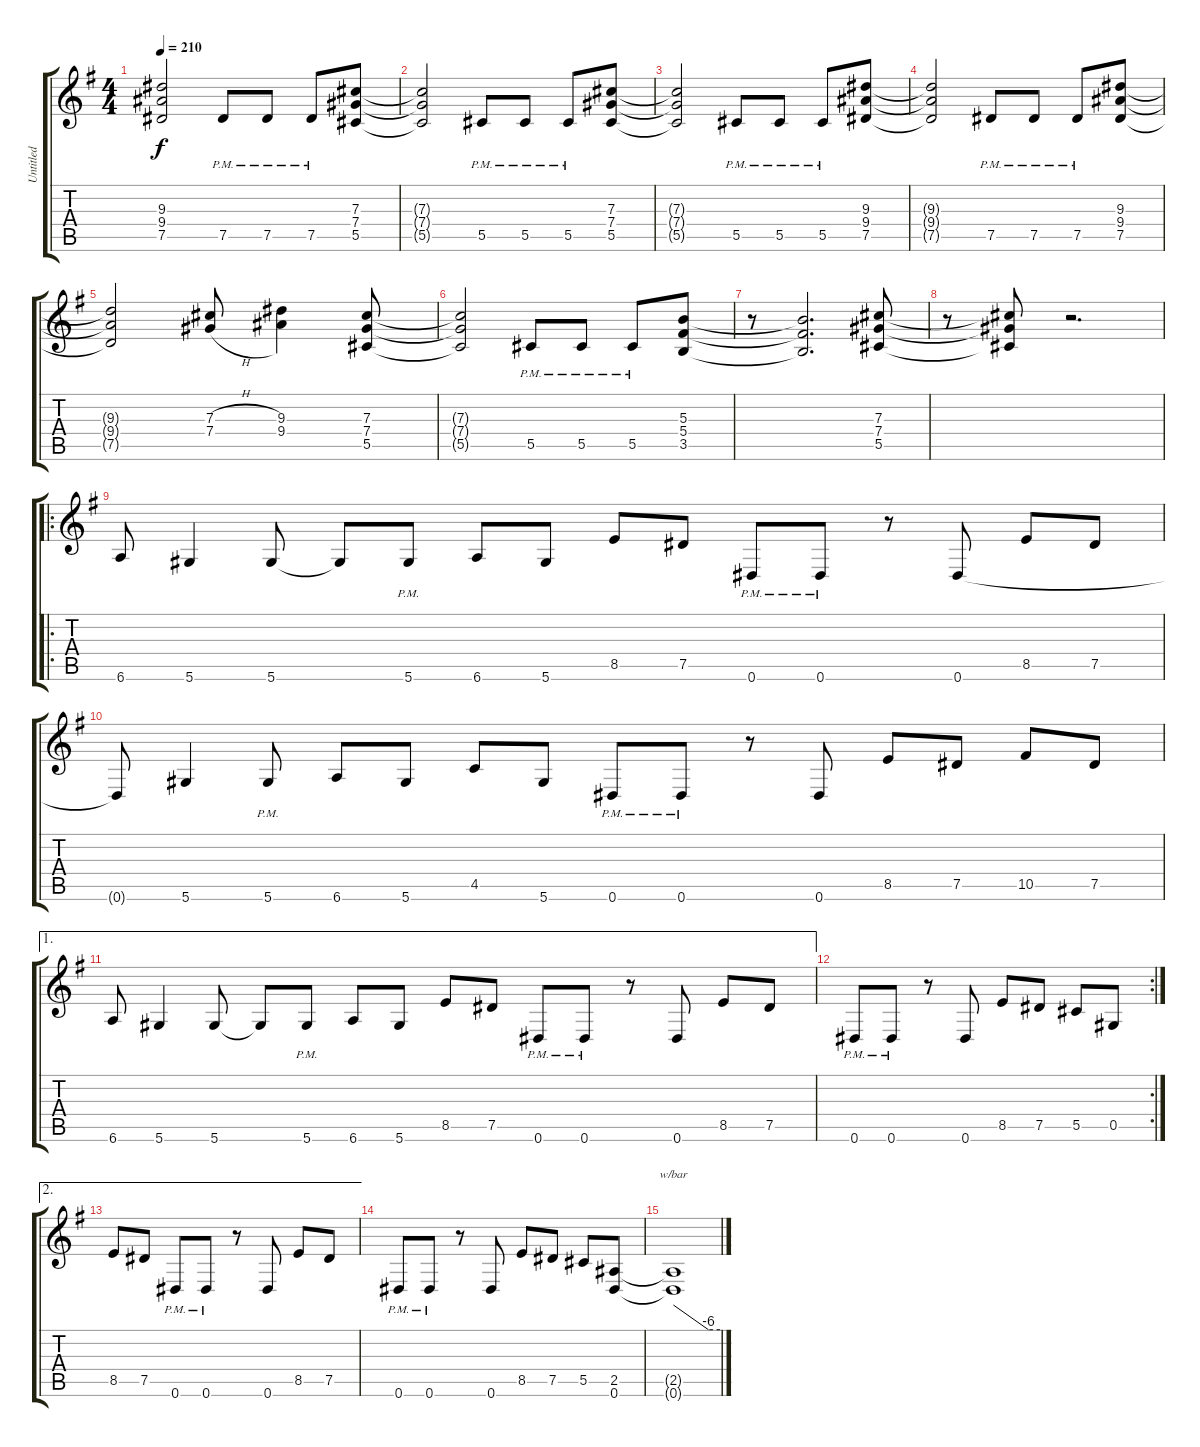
\track ("Untitled" "Untitled") {instrument distortionguitar}
\staff {score tabs}
\tuning (Eb4 Bb3 Gb3 Db3 Ab2 Eb2) {hide}
\ts (4 4)
\tempo 210
\clef g2
\ks g
(9.3{t} 9.4{t} 7.5{t}).2{dy f} 7.5{pm}.8 7.5{pm}.8 7.5{pm}.8 (7.3 7.4 5.5).8 |
(7.3{t} 7.4{t} 5.5{t}).2 5.5{pm}.8 5.5{pm}.8 5.5{pm}.8 (7.3 7.4 5.5).8 |
(7.3{t} 7.4{t} 5.5{t}).2 5.5{pm}.8 5.5{pm}.8 5.5{pm}.8 (9.3 9.4 7.5).8 |
(9.3{t} 9.4{t} 7.5{t}).2 7.5{pm}.8 7.5{pm}.8 7.5{pm}.8 (9.3 9.4 7.5).8 |
(9.3{t} 9.4{t} 7.5{t}).2 (7.3{h} 7.4{h}).8 (9.3 9.4).4 (7.3 7.4 5.5).8 |
(7.3{t} 7.4{t} 5.5{t}).2 5.5{pm}.8 5.5{pm}.8 5.5{pm}.8 (5.3 5.4 3.5).8 |
r.8 (5.3{t} 5.4{t} 3.5{t}).2{d} (7.3 7.4 5.5).8 |
r.8 (7.3{t} 7.4{t} 5.5{t}).8 r.2{d} |
\ro
6.6.8 5.6.4 5.6.8 5.6{t}.8 5.6{pm}.8 6.6.8 5.6.8 8.5.8 7.5.8 0.6{pm}.8 0.6{pm}.8 r.8 0.6.8 8.5.8 7.5.8 |
0.6{t}.8 5.6.4 5.6{pm}.8 6.6.8 5.6.8 4.5.8 5.6.8 0.6{pm}.8 0.6{pm}.8 r.8 0.6.8 8.5.8 7.5.8 10.5.8 7.5.8 |
\ae 1
6.6.8 5.6.4 5.6.8 5.6{t}.8 5.6{pm}.8 6.6.8 5.6.8 8.5.8 7.5.8 0.6{pm}.8 0.6{pm}.8 r.8 0.6.8 8.5.8 7.5.8 |
\rc 2
0.6{pm}.8 0.6{pm}.8 r.8 0.6.8 8.5.8 7.5.8 5.5.8 0.5.8 |
\ae 2
8.5.8 7.5.8 0.6{pm}.8 0.6{pm}.8 r.8 0.6.8 8.5.8 7.5.8 |
0.6{pm}.8 0.6{pm}.8 r.8 0.6.8 8.5.8 7.5.8 5.5.8 (2.5 0.6).8 |
(2.5{t} 0.6{t}).1{tbe (custom default 0 0 45 -24 60 -24)}
